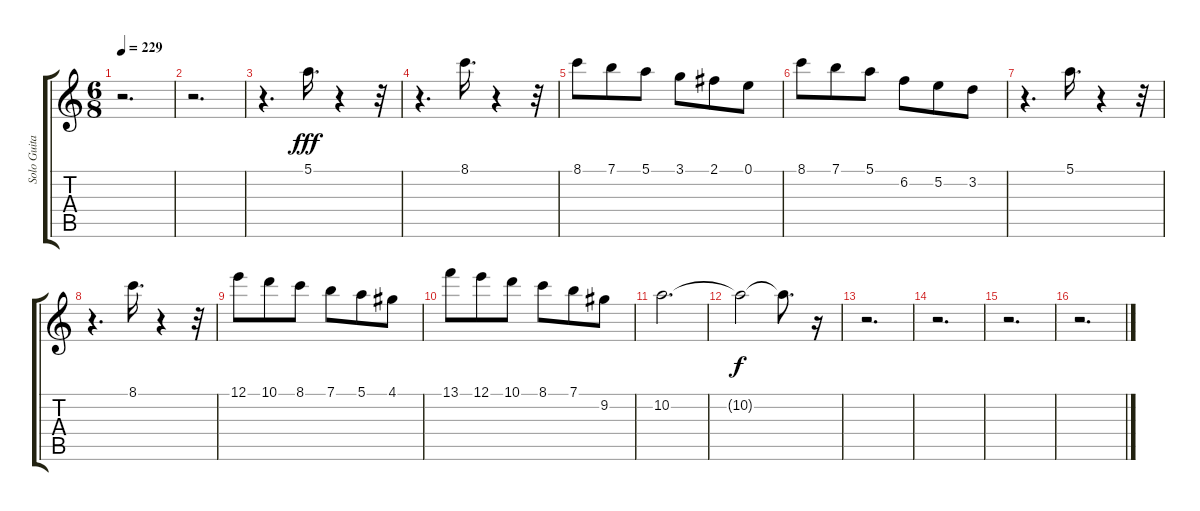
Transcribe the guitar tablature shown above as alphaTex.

\track ("Solo Guitar2" "Solo Guita") {instrument overdrivenguitar}
\staff {score tabs}
\tuning (E4 B3 G3 D3 A2 E2) {hide}
\ts (6 8)
\tempo 229
\clef g2
\ks c
r.2{d dy f} |
r.2{d} |
r.4{d} 5.1.16{d dy fff} r.4 r.32 |
r.4{d} 8.1.16{d} r.4 r.32 |
8.1.8 7.1.8 5.1.8 3.1.8 2.1.8 0.1.8 |
8.1.8 7.1.8 5.1.8 6.2.8 5.2.8 3.2.8 |
r.4{d} 5.1.16{d} r.4 r.32 |
r.4{d} 8.1.16{d} r.4 r.32 |
12.1.8 10.1.8 8.1.8 7.1.8 5.1.8 4.1.8 |
13.1.8 12.1.8 10.1.8 8.1.8 7.1.8 9.2.8 |
10.2.2{d} |
10.2{t}.2{dy f} 10.2{t}.8{d} r.16 |
r.2{d} |
r.2{d} |
r.2{d} |
r.2{d}
